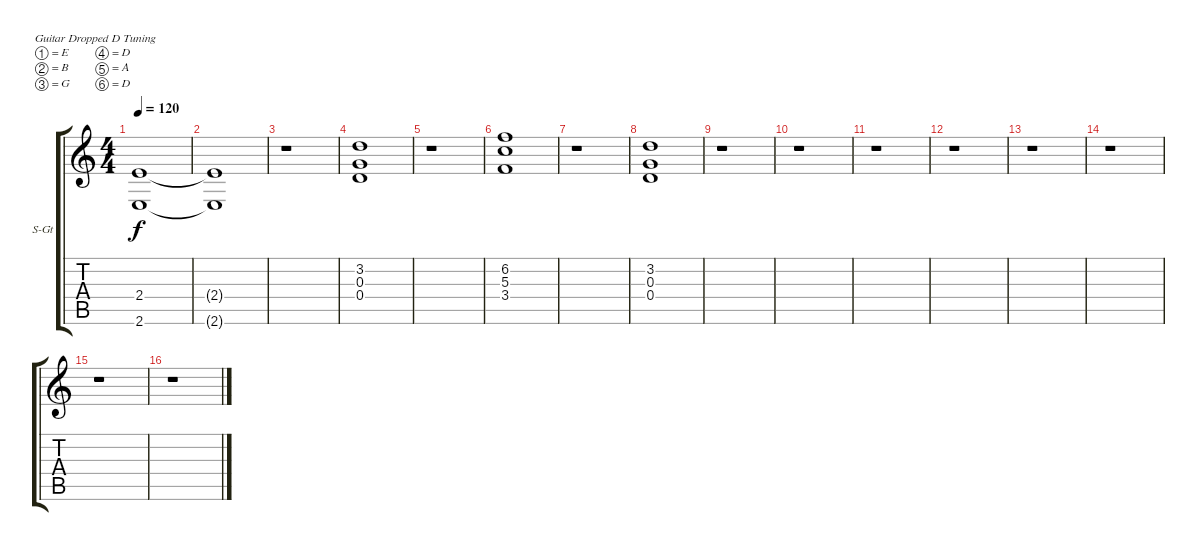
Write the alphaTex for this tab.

\bracketExtendMode groupsimilarinstruments
\firstSystemTrackNameOrientation horizontal
\otherSystemsTrackNameOrientation horizontal
\track ("Keyboard (Christian)" "S-Gt") {instrument pad4choir}
\staff {score tabs}
\tuning (E4 B3 G3 D3 A2 D2)
\displaytranspose 12
\ts (4 4)
\tempo 120
\clef g2
\ks c
(2.4 2.6{t}).1{dy f} |
(2.4{t} 2.6{t}).1 |
r.1 |
(3.2 0.3 0.4).1 |
r.1 |
(6.2 5.3 3.4).1 |
r.1 |
(3.2 0.3 0.4).1 |
r.1 |
r.1 |
r.1 |
r.1 |
r.1 |
r.1 |
r.1 |
r.1
